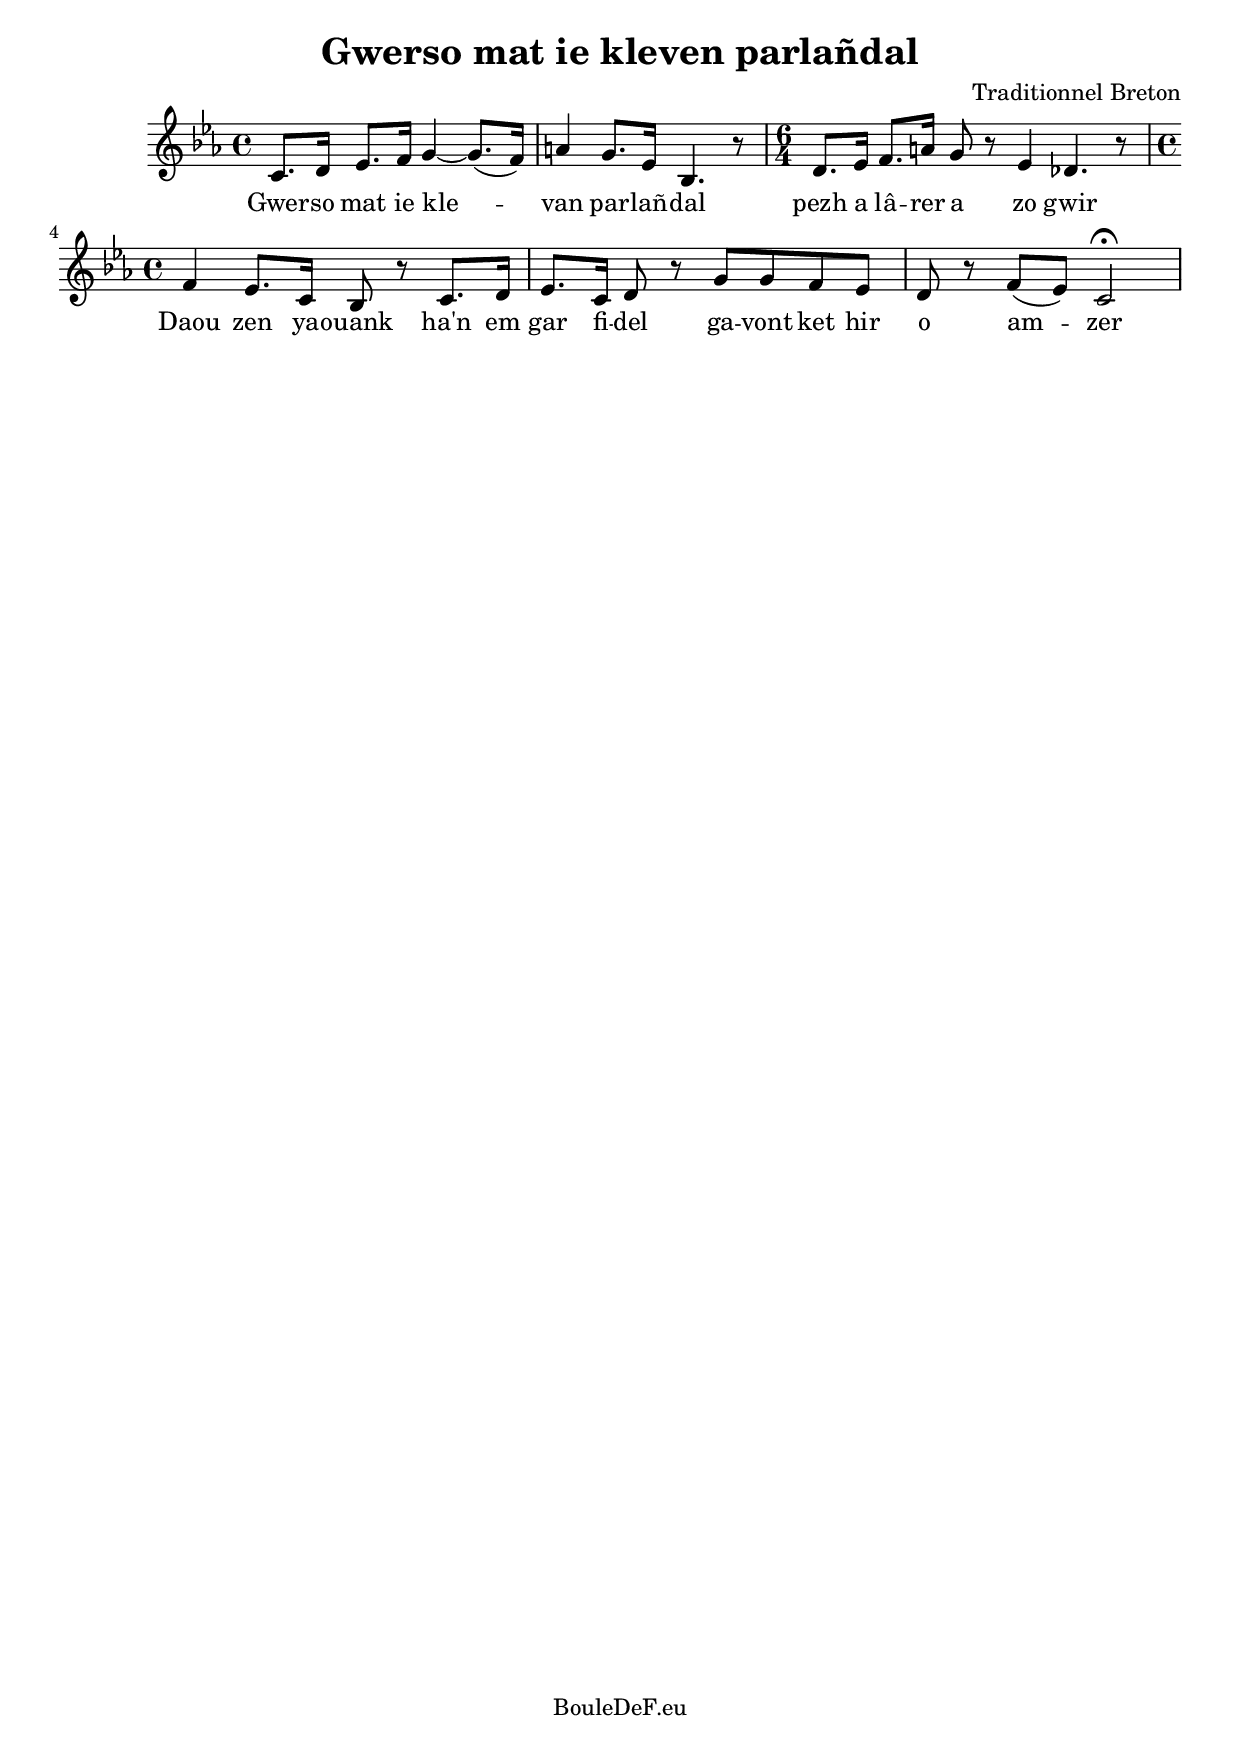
\version "2.16.2"
\include "italiano.ly"

\header {
	title = "Gwerso mat ie kleven parlañdal"
	composer = "Traditionnel Breton"
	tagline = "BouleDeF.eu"
}

\score {
	\new Staff \relative sib {
		\clef "treble"
		\key mib \major

		\time 4/4
		| do8. re16 mib8. fa16 sol4~ sol8.( fa16)
		| la4 sol8. mib16 sib4. r8
		\time 6/4
		| re8. mib16 fa8. la16 sol8 r mib4 reb4. r8
		\time 4/4
		| fa4 mib8. do16 sib8 r do8. re16
		| mib8. do16 re8 r sol sol fa mib
		| re r fa( mib) do2^\fermata
	}
	\addlyrics {
		| Gwer -- so mat ie kle --
		| van par -- lañ -- dal % (ar)
		| pezh a lâ -- rer a zo gwir
		| Daou zen ya -- ouank ha'n em
		| gar fi -- del ga -- vont ket hir
		| o am -- zer
	}
	\layout {}
}
